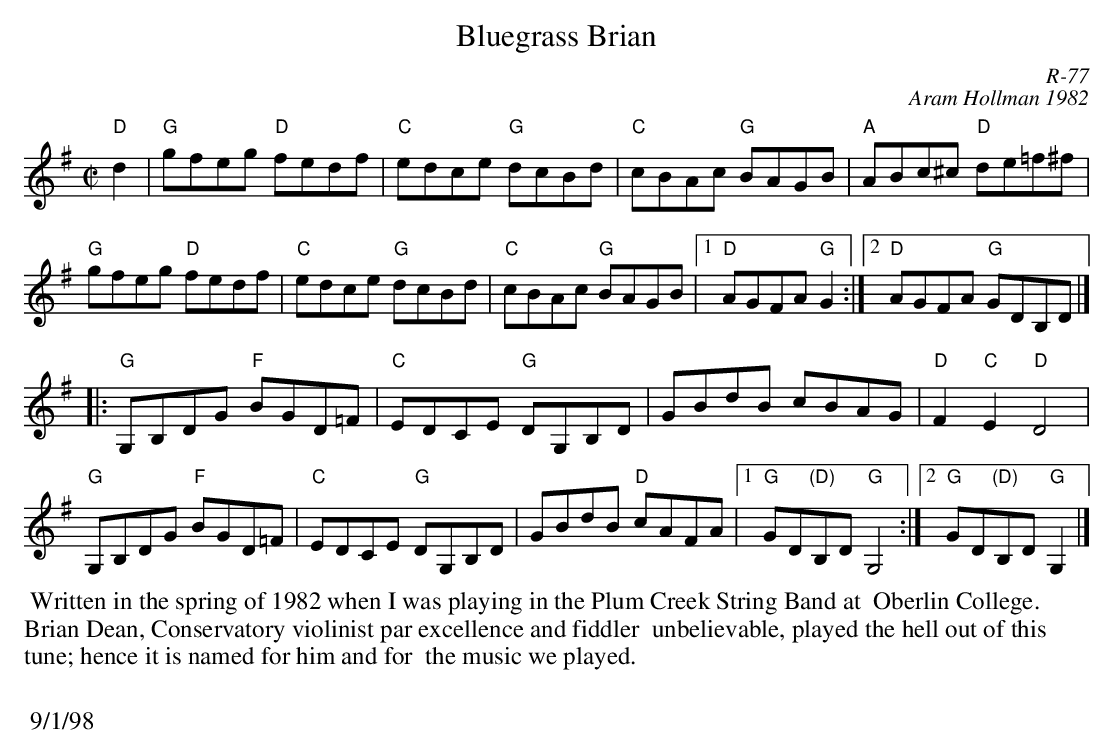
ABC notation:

X:1
T: Bluegrass Brian
C: R-77
C: Aram Hollman 1982
M: C|
K: G
"D"d2| "G"gfeg "D"fedf| "C"edce "G"dcBd| "C"cBAc "G"BAGB| "A"ABc^c "D"de=f^f|
       "G"gfeg "D"fedf| "C"edce "G"dcBd| "C"cBAc "G"BAGB|1\
       "D"AGFA "G"G2 :|2 "D"AGFA "G"GDB,D|]
|:\
"G"G,B,DG "F"BGD=F| "C"EDCE "G"DG,B,D| GBdB cBAG| "D"F2 "C"E2 "D"D4|
"G"G,B,DG "F"BGD=F| "C"EDCE "G"DG,B,D| GBdB "D"cAFA|1\
"G"GD"(D)"B,D "G"G,4:|2 "G"GD"(D)"B,D "G"G,2 |]
